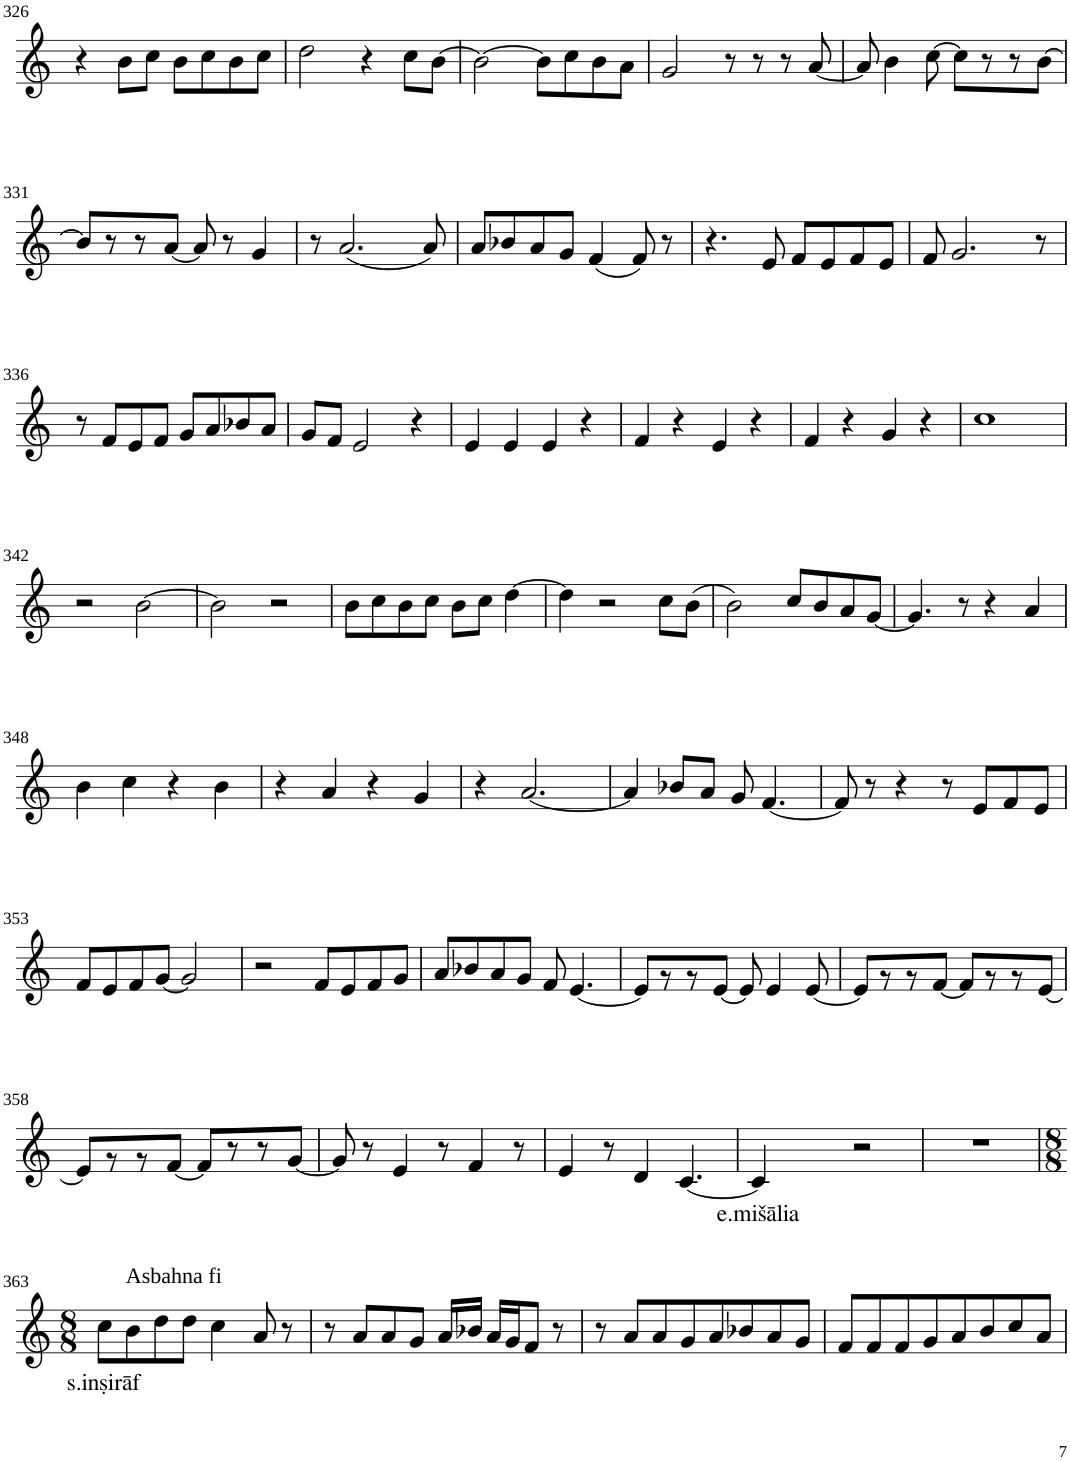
**kern	**text
*part1	*part1
*staff1	*staff1
*I"Violin	*
!!LO:PB:g=z
*clefG2	*
*k[]	*
*M4/4	*
=326	=326
4r	.
8b\L	.
8cc\J	.
8b\L	.
8cc\	.
8b\	.
8cc\J	.
=327	=327
2dd\	.
4r	.
8cc\L	.
[8b\J	.
=328	=328
2b\_	.
8b\L]	.
8cc\	.
8b\	.
8a\J	.
=329	=329
2g/	.
8r	.
8r	.
8r	.
[8a/	.
=330	=330
8a/]	.
4b\	.
[8cc\	.
8cc\L]	.
8r	.
8r	.
[8b\J	.
!!LO:LB:g=z
=331	=331
8b/L]	.
8r	.
8r	.
[8a/J	.
8a/]	.
8r	.
4g/	.
=332	=332
8r	.
(2.a/	.
8a/)	.
=333	=333
8a/L	.
8b-X/	.
8a/	.
8g/J	.
(4f/	.
8f/)	.
8r	.
=334	=334
4.r	.
8e/	.
8f/L	.
8e/	.
8f/	.
8e/J	.
=335	=335
8f/	.
2.g/	.
8r	.
!!LO:LB:g=z
=336	=336
8r	.
8f/L	.
8e/	.
8f/J	.
8g/L	.
8a/	.
8b-X/	.
8a/J	.
=337	=337
8g/L	.
8f/J	.
2e/	.
4r	.
=338	=338
4e/	.
4e/	.
4e/	.
4r	.
=339	=339
4f/	.
4r	.
4e/	.
4r	.
=340	=340
4f/	.
4r	.
4g/	.
4r	.
=341	=341
1cc	.
!!LO:LB:g=z
=342	=342
2r	.
[2b\	.
=343	=343
2b\]	.
2r	.
=344	=344
8b\L	.
8cc\	.
8b\	.
8cc\J	.
8b\L	.
8cc\J	.
[4dd\	.
=345	=345
4dd\]	.
2r	.
8cc\L	.
(8b\J	.
=346	=346
2b\)	.
8cc/L	.
8b/	.
8a/	.
[8g/J	.
=347	=347
4.g/]	.
8r	.
4r	.
4a/	.
!!LO:LB:g=z
=348	=348
4b\	.
4cc\	.
4r	.
4b\	.
=349	=349
4r	.
4a/	.
4r	.
4g/	.
=350	=350
4r	.
[2.a/	.
=351	=351
4a/]	.
8b-X/L	.
8a/J	.
8g/	.
[4.f/	.
=352	=352
8f/]	.
8r	.
4r	.
8r	.
8e/L	.
8f/	.
8e/J	.
!!LO:LB:g=z
=353	=353
8f/L	.
8e/	.
8f/	.
[8g/J	.
2g/]	.
=354	=354
2r	.
8f/L	.
8e/	.
8f/	.
8g/J	.
=355	=355
8a/L	.
8b-X/	.
8a/	.
8g/J	.
8f/	.
[4.e/	.
=356	=356
8e/L]	.
8r	.
8r	.
[8e/J	.
8e/]	.
4e/	.
[8e/	.
=357	=357
8e/L]	.
8r	.
8r	.
[8f/J	.
8f/L]	.
8r	.
8r	.
[8e/J	.
!!LO:LB:g=z
=358	=358
8e/L]	.
8r	.
8r	.
[8f/J	.
8f/L]	.
8r	.
8r	.
[8g/J	.
=359	=359
8g/]	.
8r	.
4e/	.
8r	.
4f/	.
8r	.
=360	=360
4e/	.
8r	.
4d/	.
[4.c/	.
=361	=361
!	!LO:LY:b
4c/]	e.mišālia
4.ryy	.
4.r	.
=362	=362
1r	.
8r	.
!!LO:LB:g=z
=363	=363
*M8/8	*
!	!LO:LY:b
8cc\L	s.inṣirāf
!LO:TX:a:t=Asbahna fi	!
8b\	.
8dd\	.
8dd\J	.
4cc\	.
8a/	.
8r	.
=364	=364
8r	.
8a/L	.
8a/	.
8g/J	.
16a/LL	.
16b-X/JJ	.
16a/LL	.
16g/J	.
8f/J	.
8r	.
=365	=365
8r	.
8a/L	.
8a/	.
8g/	.
8a/	.
8b-X/	.
8a/	.
8g/J	.
=366	=366
8f/L	.
8f/	.
8f/	.
8g/	.
8a/	.
8b/	.
8cc/	.
8a/J	.
=	=
*-	*-
